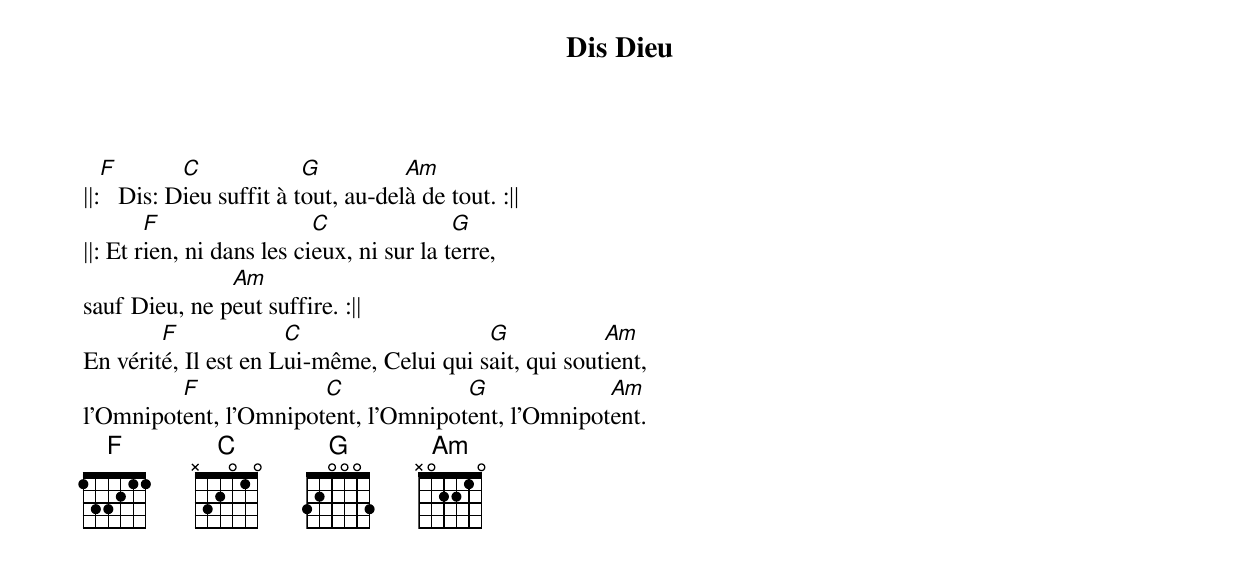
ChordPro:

{title: Dis Dieu}
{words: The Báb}
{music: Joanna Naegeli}
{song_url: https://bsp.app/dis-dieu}

||:[F]   Dis: D[C]ieu suffit à t[G]out, au-del[Am]à de tout. :||
||: Et r[F]ien, ni dans les ci[C]eux, ni sur la t[G]erre,
sauf Dieu, ne p[Am]eut suffire. :||
En vérit[F]é, Il est en L[C]ui-même, Celui qui s[G]ait, qui sout[Am]ient,
l’Omnipot[F]ent, l’Omnipot[C]ent, l’Omnipot[G]ent, l’Omnipot[Am]ent.
